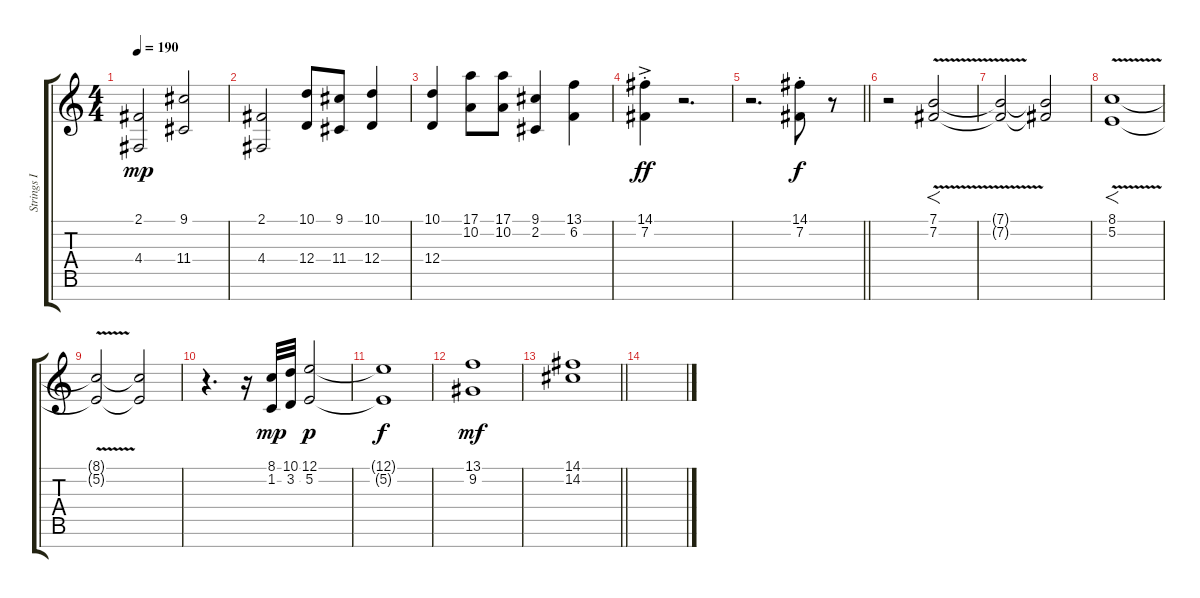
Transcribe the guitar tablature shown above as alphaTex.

\track ("Strings I" "Strings I") {instrument stringensemble1}
\staff {score tabs}
\tuning (E4 B3 G3 D3 A2 E2 B1) {hide}
\ts (4 4)
\tempo 190
\clef g2
\ks c
(2.1 4.4).2{dy mp} (9.1 11.4).2 |
(2.1 4.4).2 (10.1 12.4).8 (9.1 11.4).8 (10.1 12.4).4 |
(10.1 12.4).4 (17.1 10.2).8 (17.1 10.2).8 (9.1 2.2).4 (13.1 6.2).4 |
(14.1{ac st} 7.2{ac st}).4{dy ff} r.2{d} |
\barLineRight lightlight
r.2{d} (14.1{st} 7.2{st}).8{dy f} r.8 |
\section ("" "")
r.2 (7.1{v} 7.2).2{f} |
(7.1{t} 7.2{t}).2 (7.1{t} 7.2{t}).2{volume 1} |
(8.1{v} 5.2).1{f volume 14} |
(8.1{t} 5.2{t}).2 (8.1{t} 5.2{t}).2{volume 0} |
r.4{d volume 14} r.16 (8.1 1.2).32{dy mp} (10.1 3.2).32 (12.1 5.2).2{dy p} |
(12.1{t} 5.2{t}).1{dy f} |
(13.1 9.2).1{dy mf} |
\barLineRight lightlight
(14.1 14.2).1 |
\section ("" "")
